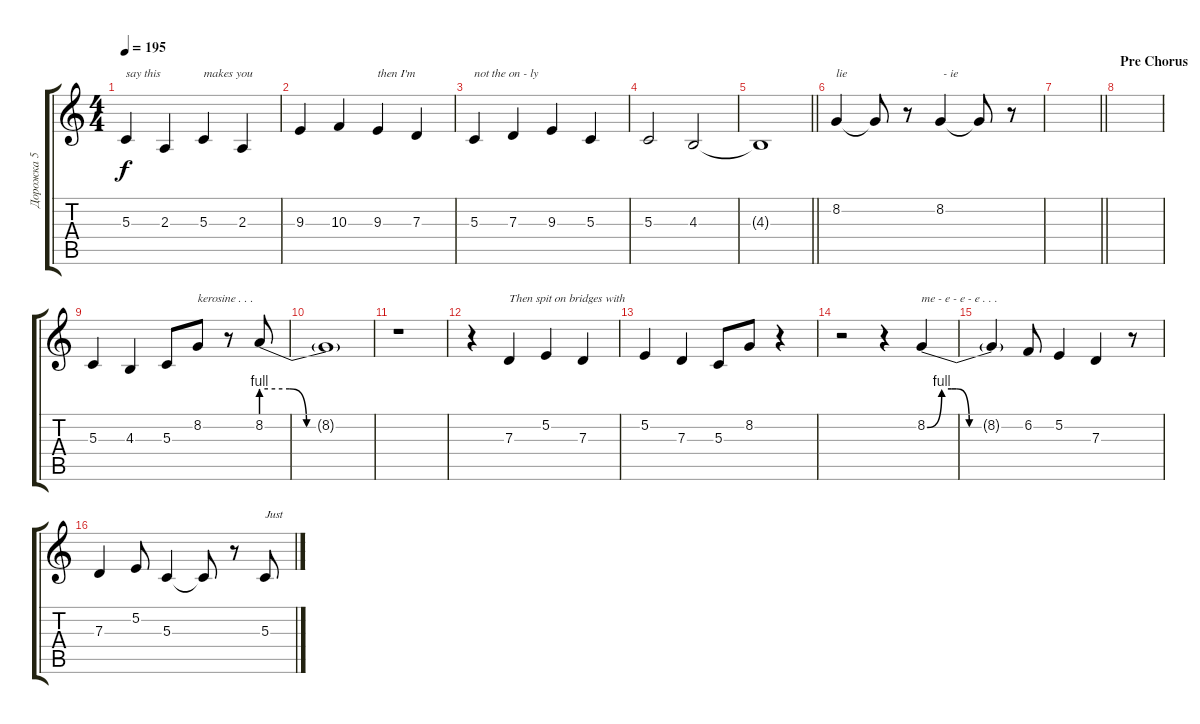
\track ("Дорожка 5" "Дорожка 5") {instrument altosax}
\staff {score tabs}
\tuning (E4 B3 G3 D3 A2 E2) {hide}
\ts (4 4)
\tempo 195
\clef g2
\ks c
5.3.4{txt "say this" dy f} 2.3.4 5.3.4{txt "makes you"} 2.3.4 |
9.3.4 10.3.4 9.3.4{txt "then I'm"} 7.3.4 |
5.3.4{txt "not the on - ly"} 7.3.4 9.3.4 5.3.4 |
5.3.2 4.3.2 |
\barLineRight lightlight
4.3{t}.1 |
8.2.4{txt "lie "} 8.2{t}.8 r.8 8.2.4{txt " - ie "} 8.2{t}.8 r.8 |
\barLineRight lightlight
|
\section ("" "Pre Chorus")
|
5.3.4 4.3.4 5.3.8 8.2.8{txt "kerosine . . . "} r.8 8.2{be (custom 0 4 15 4 24 0 40 0 60 0)}.8 |
8.2{t}.1 |
r.1 |
r.4 7.3.4{txt "Then spit on bridges with"} 5.2.4 7.3.4 |
5.2.4 7.3.4 5.3.8 8.2.8 r.4 |
r.2 r.4 8.2{be (custom 0 0 9 4 15 4 18 4 26 0 31 0 38 0 45 0 60 0)}.4{txt "me - e - e - e . . ."} |
8.2{t}.4 6.2.8 5.2.4 7.3.4 r.8 |
7.3.4 5.2.8 5.3.4 5.3{t}.8 r.8 5.3.8{txt "Just"}
